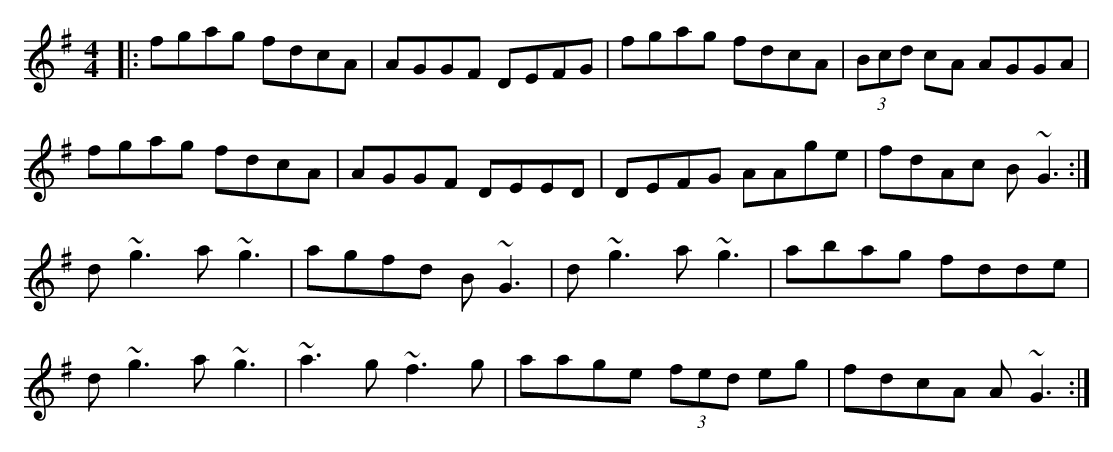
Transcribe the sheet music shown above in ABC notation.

X:1
M:4/4
K:G
|:fgag fdcA|AGGF DEFG|fgag fdcA|(3Bcd cA AGGA|
fgag fdcA|AGGF DEED|DEFG AAge|fdAc B~G3:|
d~g3 a~g3|agfd B~G3|d~g3 a~g3|abag fdde|
d~g3 a~g3|~a3g ~f3g|aage (3fed eg|fdcA A~G3:|
